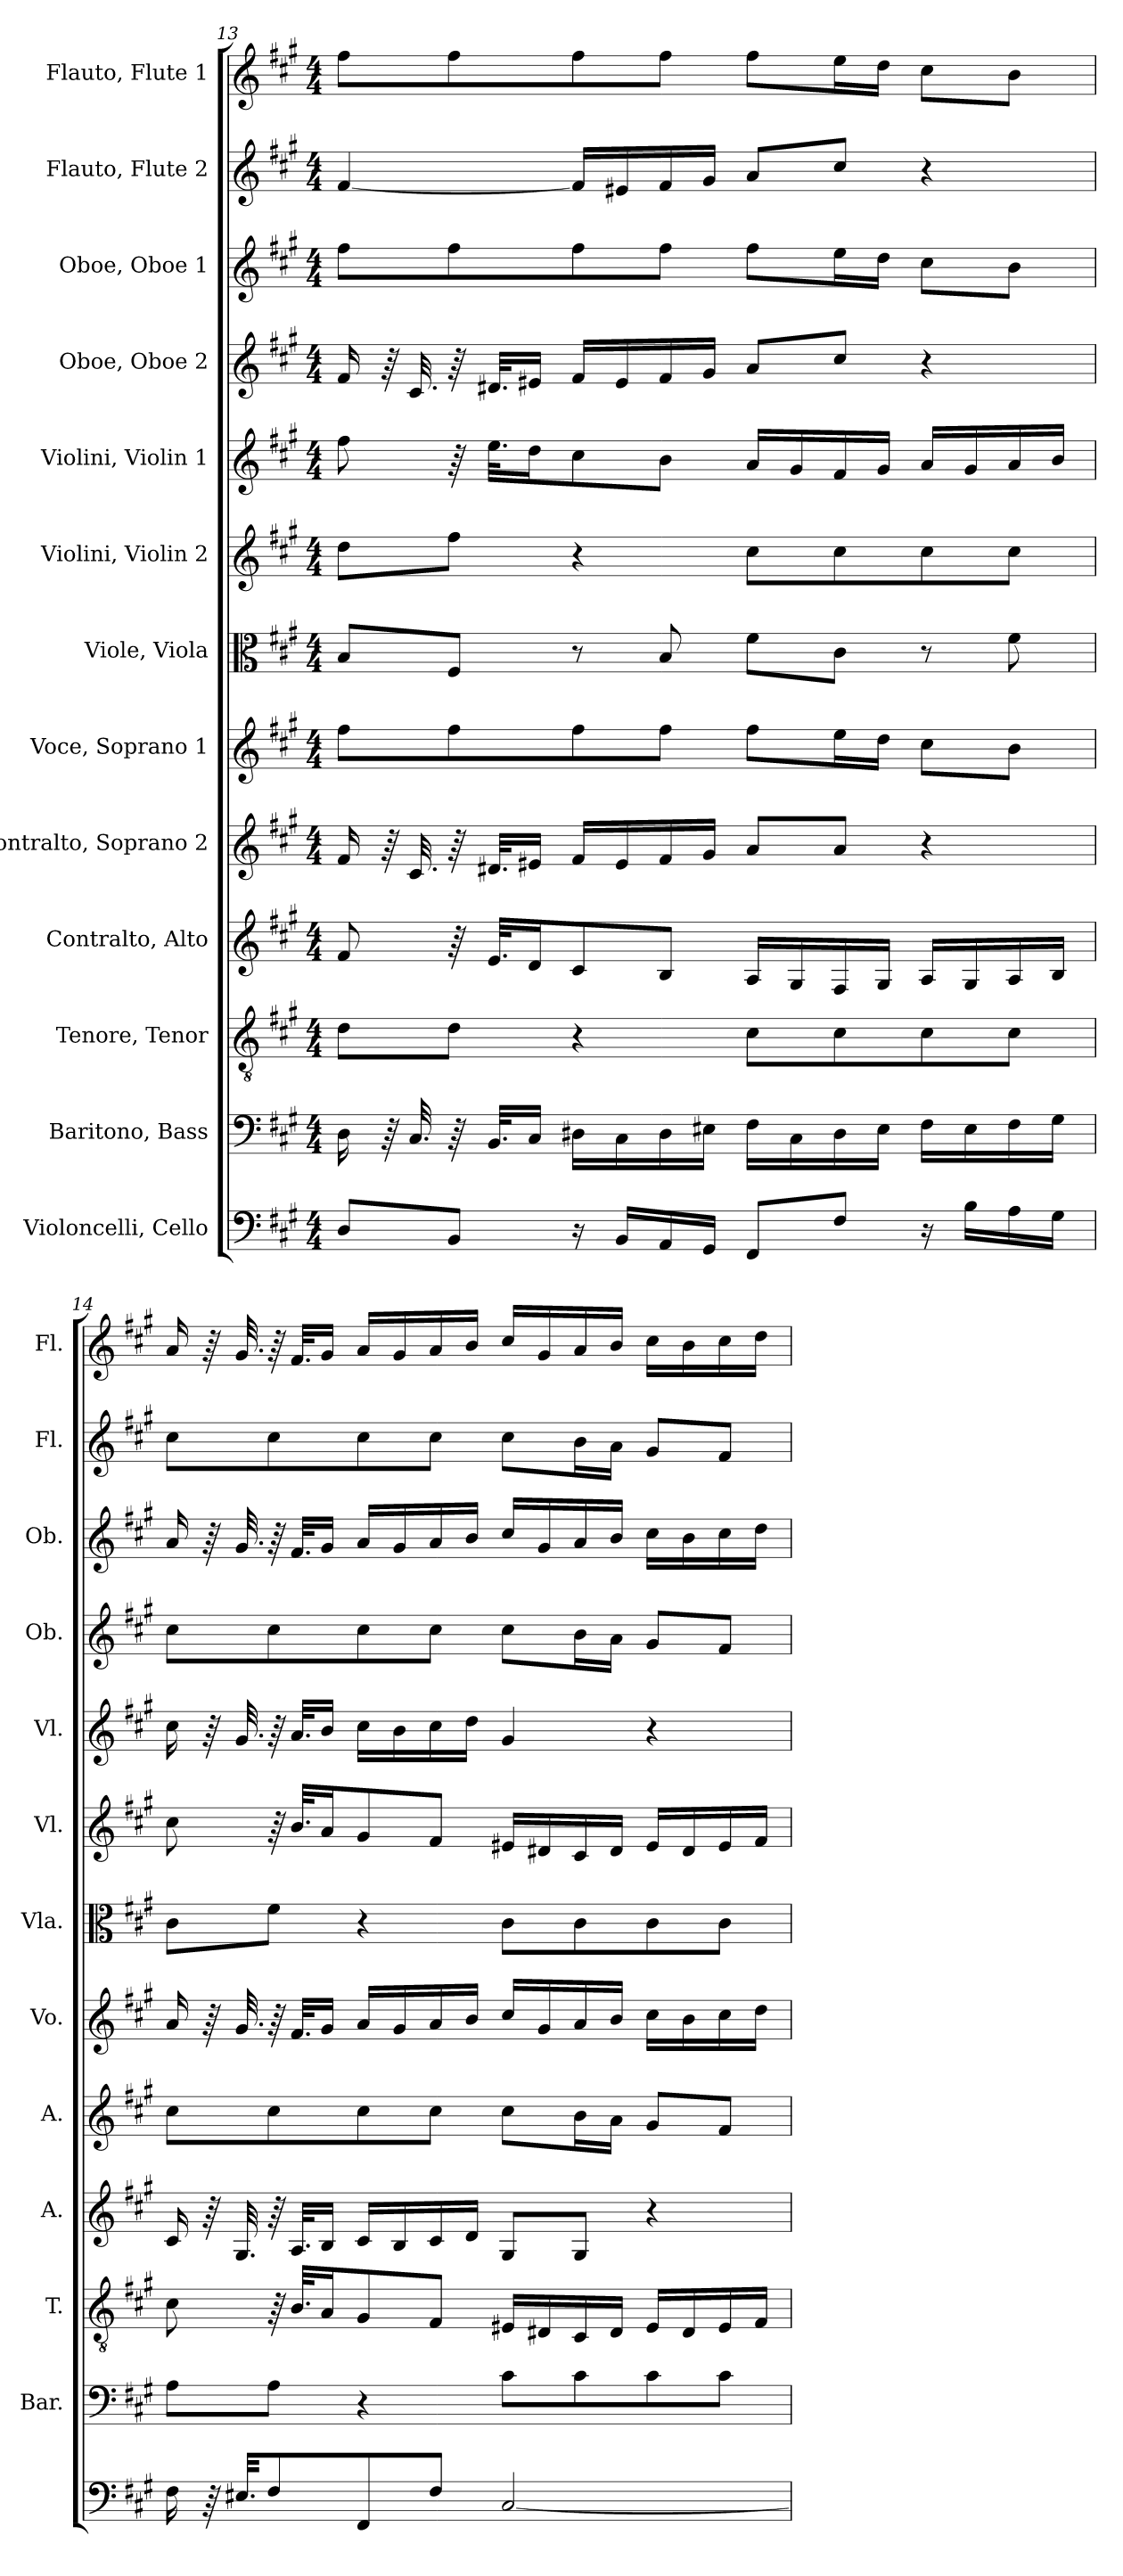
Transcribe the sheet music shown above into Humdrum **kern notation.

**kern	**kern	**kern	**kern	**kern	**kern	**kern	**kern	**kern	**kern	**kern	**kern	**kern
*part13	*part12	*part11	*part10	*part9	*part8	*part7	*part6	*part5	*part4	*part3	*part2	*part1
*staff13	*staff12	*staff11	*staff10	*staff9	*staff8	*staff7	*staff6	*staff5	*staff4	*staff3	*staff2	*staff1
*I"Violoncelli, Cello	*I"Baritono, Bass	*I"Tenore, Tenor	*I"Contralto, Alto	*I"Contralto, Soprano 2	*I"Voce, Soprano 1	*I"Viole, Viola	*I"Violini, Violin 2	*I"Violini, Violin 1	*I"Oboe, Oboe 2	*I"Oboe, Oboe 1	*I"Flauto, Flute 2	*I"Flauto, Flute 1
*	*I'Bar.	*I'T.	*I'A.	*I'A.	*I'Vo.	*I'Vla.	*I'Vl.	*I'Vl.	*I'Ob.	*I'Ob.	*I'Fl.	*I'Fl.
!!LO:PB:g=z
*clefF4	*clefF4	*clefGv2	*clefG2	*clefG2	*clefG2	*clefC3	*clefG2	*clefG2	*clefG2	*clefG2	*clefG2	*clefG2
*k[f#c#g#]	*k[f#c#g#]	*k[f#c#g#]	*k[f#c#g#]	*k[f#c#g#]	*k[f#c#g#]	*k[f#c#g#]	*k[f#c#g#]	*k[f#c#g#]	*k[f#c#g#]	*k[f#c#g#]	*k[f#c#g#]	*k[f#c#g#]
*M4/4	*M4/4	*M4/4	*M4/4	*M4/4	*M4/4	*M4/4	*M4/4	*M4/4	*M4/4	*M4/4	*M4/4	*M4/4
=13	=13	=13	=13	=13	=13	=13	=13	=13	=13	=13	=13	=13
8D/L	16D\	8d\L	8f#/	16f#/	8ff#\L	8B/L	8dd\L	8ff#\	16f#/	8ff#\L	[4f#/	8ff#\L
.	64r	.	.	64r	.	.	.	.	64r	.	.	.
.	32.C#/	.	.	32.c#/	.	.	.	.	32.c#/	.	.	.
8BB/J	64r	8d\J	64r	64r	8ff#\	8F#/J	8ff#\J	64r	64r	8ff#\	.	8ff#\
.	32.BB/KLL	.	32.e/KLL	32.d#X/KLL	.	.	.	32.ee\KLL	32.d#X/KLL	.	.	.
.	16C#/JJ	.	16d/J	16e#X/JJ	.	.	.	16dd\J	16e#X/JJ	.	.	.
16r	16D#X\LL	4r	8c#/	16f#/LL	8ff#\	8r	4r	8cc#\	16f#/LL	8ff#\	16f#/LL]	8ff#\
16BB/LL	16C#\	.	.	16e#/	.	.	.	.	16e#/	.	16e#X/	.
16AA/	16D#\	.	8B/J	16f#/	8ff#\J	8B/	.	8b\J	16f#/	8ff#\J	16f#/	8ff#\J
16GG#/JJ	16E#X\JJ	.	.	16g#/JJ	.	.	.	.	16g#/JJ	.	16g#/JJ	.
8FF#/L	16F#\LL	8c#\L	16A/LL	8a/L	8ff#\L	8f#\L	8cc#\L	16a/LL	8a/L	8ff#\L	8a/L	8ff#\L
.	16C#\	.	16G#/	.	.	.	.	16g#/	.	.	.	.
8F#/J	16D#\	8c#\	16F#/	8a/J	16ee\L	8c#\J	8cc#\	16f#/	8cc#/J	16ee\L	8cc#/J	16ee\L
.	16E#\JJ	.	16G#/JJ	.	16dd\JJ	.	.	16g#/JJ	.	16dd\JJ	.	16dd\JJ
16r	16F#\LL	8c#\	16A/LL	4r	8cc#\L	8r	8cc#\	16a/LL	4r	8cc#\L	4r	8cc#\L
16B\LL	16E#\	.	16G#/	.	.	.	.	16g#/	.	.	.	.
16A\	16F#\	8c#\J	16A/	.	8b\J	8f#\	8cc#\J	16a/	.	8b\J	.	8b\J
16G#\JJ	16G#\JJ	.	16B/JJ	.	.	.	.	16b/JJ	.	.	.	.
!!LO:PB:g=z
=14	=14	=14	=14	=14	=14	=14	=14	=14	=14	=14	=14	=14
16F#\	8A\L	8c#\	16c#/	8cc#\L	16a/	8c#\L	8cc#\	16cc#\	8cc#\L	16a/	8cc#\L	16a/
64r	.	.	64r	.	64r	.	.	64r	.	64r	.	64r
32.E#X/KKL	.	.	32.G#/	.	32.g#/	.	.	32.g#/	.	32.g#/	.	32.g#/
8F#/	8A\J	64r	64r	8cc#\	64r	8f#\J	64r	64r	8cc#\	64r	8cc#\	64r
.	.	32.B/KLL	32.A/KLL	.	32.f#/KLL	.	32.b/KLL	32.a/KLL	.	32.f#/KLL	.	32.f#/KLL
.	.	16A/J	16B/JJ	.	16g#/JJ	.	16a/J	16b/JJ	.	16g#/JJ	.	16g#/JJ
8FF#/	4r	8G#/	16c#/LL	8cc#\	16a/LL	4r	8g#/	16cc#\LL	8cc#\	16a/LL	8cc#\	16a/LL
.	.	.	16B/	.	16g#/	.	.	16b\	.	16g#/	.	16g#/
8F#/J	.	8F#/J	16c#/	8cc#\J	16a/	.	8f#/J	16cc#\	8cc#\J	16a/	8cc#\J	16a/
.	.	.	16d/JJ	.	16b/JJ	.	.	16dd\JJ	.	16b/JJ	.	16b/JJ
[2C#/	8c#\L	16E#X/LL	8G#/L	8cc#\L	16cc#/LL	8c#\L	16e#X/LL	4g#/	8cc#\L	16cc#/LL	8cc#\L	16cc#/LL
.	.	16D#X/	.	.	16g#/	.	16d#X/	.	.	16g#/	.	16g#/
.	8c#\	16C#/	8G#/J	16b\L	16a/	8c#\	16c#/	.	16b\L	16a/	16b\L	16a/
.	.	16D#/JJ	.	16a\JJ	16b/JJ	.	16d#/JJ	.	16a\JJ	16b/JJ	16a\JJ	16b/JJ
.	8c#\	16E#/LL	4r	8g#/L	16cc#\LL	8c#\	16e#/LL	4r	8g#/L	16cc#\LL	8g#/L	16cc#\LL
.	.	16D#/	.	.	16b\	.	16d#/	.	.	16b\	.	16b\
.	8c#\J	16E#/	.	8f#/J	16cc#\	8c#\J	16e#/	.	8f#/J	16cc#\	8f#/J	16cc#\
.	.	16F#/JJ	.	.	16dd\JJ	.	16f#/JJ	.	.	16dd\JJ	.	16dd\JJ
=	=	=	=	=	=	=	=	=	=	=	=	=
*-	*-	*-	*-	*-	*-	*-	*-	*-	*-	*-	*-	*-
